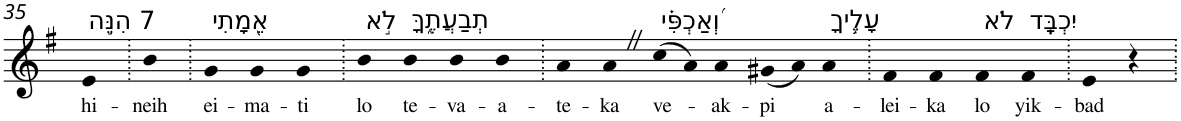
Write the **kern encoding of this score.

**kern	**text
*part1	*part1
*staff1	*staff1
*I"Piano	*
*I'Pno	*
!!LO:PB:g=z
*clefG2	*
*k[f#]	*
*G:	*
=35	=35
!LO:TX:a:t=7 הִנֵּ֣ה	!
!	!LO:LY:b
4e	hi-
=36.	=36.
!	!LO:LY:b
4b	-neih
=37.	=37.
!LO:TX:a:t=אֵ֭מָתִי	!
!	!LO:LY:b
4g	ei-
!	!LO:LY:b
4g	-ma-
!	!LO:LY:b
4g	-ti
=38.	=38.
!LO:TX:a:t=לֹ֣א	!
!	!LO:LY:b
4b	lo
!LO:TX:a:t=תְבַעֲתֶ֑ךָּ	!
!	!LO:LY:b
4b	te-
!	!LO:LY:b
4b	-va-
!	!LO:LY:b
4b	-a-
=39.	=39.
!	!LO:LY:b
4a	-te-
!	!LO:LY:b
4aZ	-ka
!LO:TX:a:t=וְ֝אַכְפִּ֗י	!
!	!LO:LY:b
(8cc	ve-
8a)	.
!	!LO:LY:b
4a	-ak-
!	!LO:LY:b
(8g#X	-pi
8a)	.
!LO:TX:a:t=עָלֶ֥יךָ	!
!	!LO:LY:b
4a	a-
=40.	=40.
!	!LO:LY:b
4f#	-lei-
!	!LO:LY:b
4f#	-ka
!LO:TX:a:t=לֹא	!
!	!LO:LY:b
4f#	lo
!LO:TX:a:t=יִכְבָּֽד	!
!	!LO:LY:b
4f#	yik-
=41.	=41.
!	!LO:LY:b
4e	-bad
4r	.
=.	=.
*-	*-
